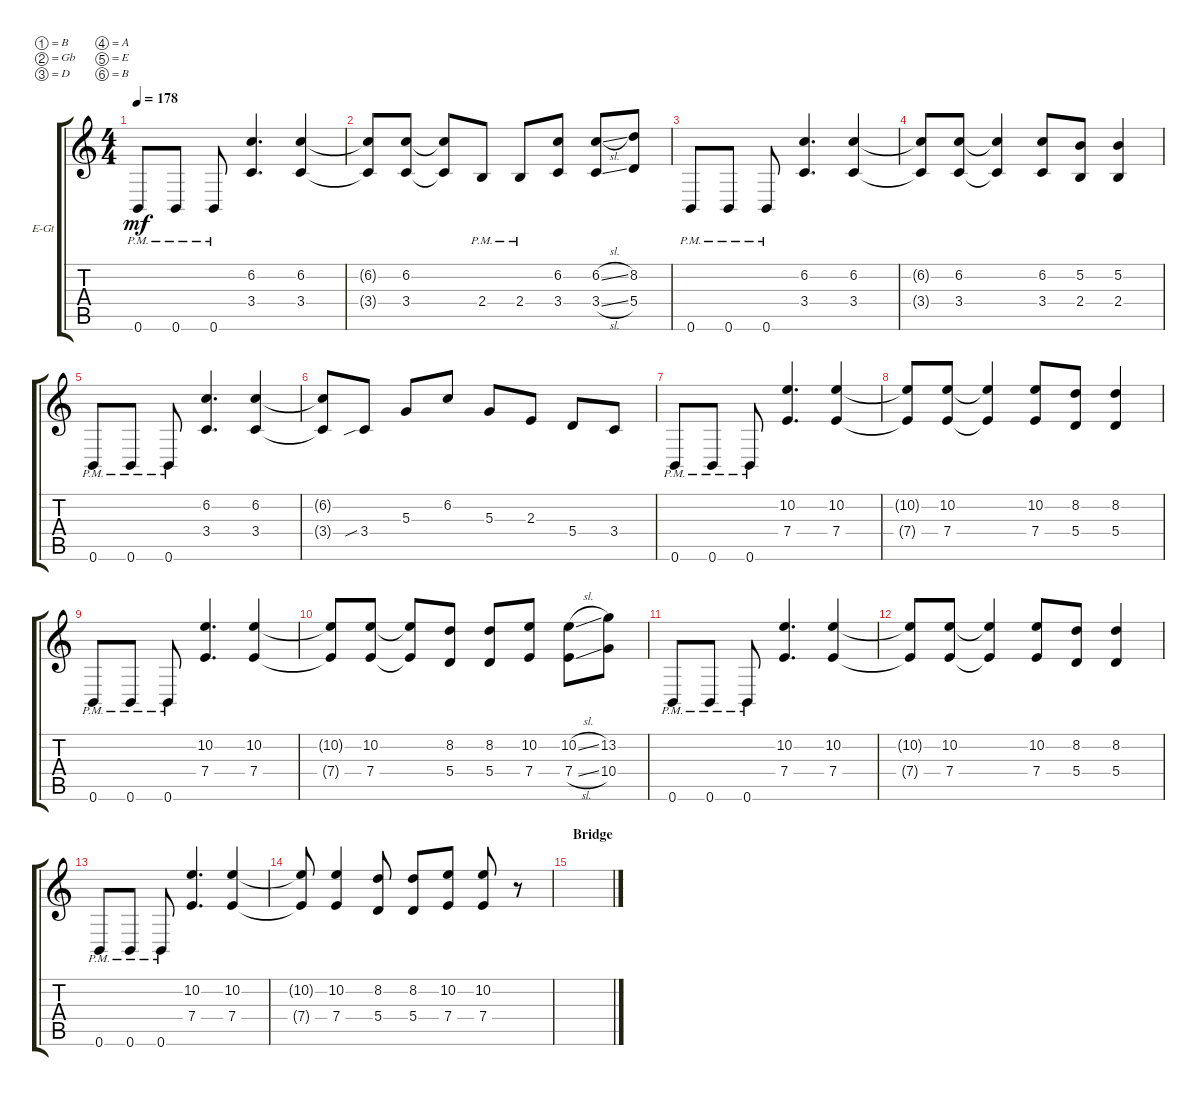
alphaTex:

\bracketExtendMode groupsimilarinstruments
\firstSystemTrackNameOrientation horizontal
\otherSystemsTrackNameOrientation horizontal
\track ("Electric Guitar 1" "E-Gt") {instrument distortionguitar}
\staff {score tabs}
\tuning (B3 Gb3 D3 A2 E2 B1)
\ts (4 4)
\tempo 178
\clef g2
\ks c
0.6{pm}.8{dy mf} 0.6{pm}.8 0.6{pm}.8 (3.4 6.2).4{d} (6.2 3.4).4 |
(3.4{t} 6.2{t}).8 (6.2 3.4).8 (3.4{t} 6.2{t}).8 2.4{pm}.8 2.4{pm}.8 (3.4 6.2).8 (3.4{sl} 6.2{sl}).8 (5.4 8.2).8 |
0.6{pm}.8 0.6{pm}.8 0.6{pm}.8 (3.4 6.2).4{d} (6.2 3.4).4 |
(3.4{t} 6.2{t}).8 (6.2 3.4).8 (3.4{t} 6.2{t}).4 (3.4 6.2).8 (2.4 5.2).8 (2.4 5.2).4 |
0.6{pm}.8 0.6{pm}.8 0.6{pm}.8 (3.4 6.2).4{d} (6.2 3.4).4 |
(3.4{t} 6.2{t}).8 3.4{sib}.8 5.3.8 6.2.8 5.3.8 2.3.8 5.4.8 3.4.8 |
0.6{pm}.8 0.6{pm}.8 0.6{pm}.8 (7.4 10.2).4{d} (10.2 7.4).4 |
(7.4{t} 10.2{t}).8 (10.2 7.4).8 (7.4{t} 10.2{t}).4 (7.4 10.2).8 (5.4 8.2).8 (5.4 8.2).4 |
0.6{pm}.8 0.6{pm}.8 0.6{pm}.8 (7.4 10.2).4{d} (10.2 7.4).4 |
(7.4{t} 10.2{t}).8 (10.2 7.4).8 (7.4{t} 10.2{t}).8 (5.4 8.2).8 (5.4 8.2).8 (7.4 10.2).8 (7.4{sl} 10.2{sl}).8 (10.4 13.2).8 |
0.6{pm}.8 0.6{pm}.8 0.6{pm}.8 (7.4 10.2).4{d} (10.2 7.4).4 |
(7.4{t} 10.2{t}).8 (10.2 7.4).8 (7.4{t} 10.2{t}).4 (7.4 10.2).8 (5.4 8.2).8 (5.4 8.2).4 |
0.6{pm}.8 0.6{pm}.8 0.6{pm}.8 (7.4 10.2).4{d} (10.2 7.4).4 |
(7.4{t} 10.2{t}).8 (10.2 7.4).4 (5.4 8.2).8 (5.4 8.2).8 (7.4 10.2).8 (7.4 10.2).8 r.8 |
\section ("" "Bridge")
